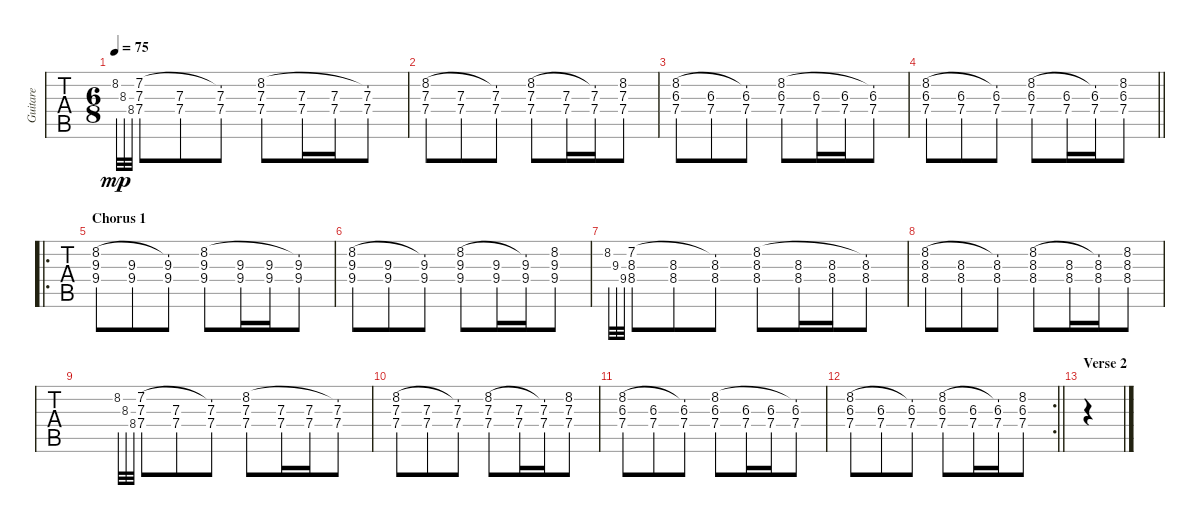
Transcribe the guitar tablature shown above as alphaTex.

\track ("Guitare" "Guitare") {solo instrument overdrivenguitar}
\staff {tabs}
\tuning (E4 B3 G3 D3 A2 E2) {hide}
\ts (6 8)
\tempo 75
\clef g2
\ks c
8.2.32{gr onbeat dy mp} 8.3.32{gr onbeat} 8.4.32{gr onbeat} (7.2 7.3 7.4).8 (7.3 7.4).8 (7.2{t} 7.3 7.4).8 (8.2 7.3 7.4).8 (7.3 7.4).16 (7.3 7.4).16 (8.2{t} 7.3 7.4).8 |
(8.2 7.3 7.4).8 (7.3 7.4).8 (8.2{t} 7.3 7.4).8 (8.2 7.3 7.4).8 (7.3 7.4).16 (8.2{t} 7.3 7.4).16 (8.2 7.3 7.4).8 |
(8.2 6.3 7.4).8 (6.3 7.4).8 (8.2{t} 6.3 7.4).8 (8.2 6.3 7.4).8 (6.3 7.4).16 (6.3 7.4).16 (8.2{t} 6.3 7.4).8 |
\barLineRight lightlight
(8.2 6.3 7.4).8 (6.3 7.4).8 (8.2{t} 6.3 7.4).8 (8.2 6.3 7.4).8 (6.3 7.4).16 (8.2{t} 6.3 7.4).16 (8.2 6.3 7.4).8 |
\ro
\section ("" "Chorus 1")
(8.2 9.3 9.4).8 (9.3 9.4).8 (8.2{t} 9.3 9.4).8 (8.2 9.3 9.4).8 (9.3 9.4).16 (9.3 9.4).16 (8.2{t} 9.3 9.4).8 |
(8.2 9.3 9.4).8 (9.3 9.4).8 (8.2{t} 9.3 9.4).8 (8.2 9.3 9.4).8 (9.3 9.4).16 (8.2{t} 9.3 9.4).16 (8.2 9.3 9.4).8 |
8.2.32{gr onbeat} 9.3.32{gr onbeat} 9.4.32{gr onbeat} (7.2 8.3 8.4).8 (8.3 8.4).8 (7.2{t} 8.3 8.4).8 (8.2 8.3 8.4).8 (8.3 8.4).16 (8.3 8.4).16 (8.2{t} 8.3 8.4).8 |
(8.2 8.3 8.4).8 (8.3 8.4).8 (8.2{t} 8.3 8.4).8 (8.2 8.3 8.4).8 (8.3 8.4).16 (8.2{t} 8.3 8.4).16 (8.2 8.3 8.4).8 |
8.2.32{gr onbeat} 8.3.32{gr onbeat} 8.4.32{gr onbeat} (7.2 7.3 7.4).8 (7.3 7.4).8 (7.2{t} 7.3 7.4).8 (8.2 7.3 7.4).8 (7.3 7.4).16 (7.3 7.4).16 (8.2{t} 7.3 7.4).8 |
(8.2 7.3 7.4).8 (7.3 7.4).8 (8.2{t} 7.3 7.4).8 (8.2 7.3 7.4).8 (7.3 7.4).16 (8.2{t} 7.3 7.4).16 (8.2 7.3 7.4).8 |
(8.2 6.3 7.4).8 (6.3 7.4).8 (8.2{t} 6.3 7.4).8 (8.2 6.3 7.4).8 (6.3 7.4).16 (6.3 7.4).16 (8.2{t} 6.3 7.4).8 |
\rc 2
\barLineRight lightlight
(8.2 6.3 7.4).8 (6.3 7.4).8 (8.2{t} 6.3 7.4).8 (8.2 6.3 7.4).8 (6.3 7.4).16 (8.2{t} 6.3 7.4).16 (8.2 6.3 7.4).8 |
\section ("" "Verse 2")
